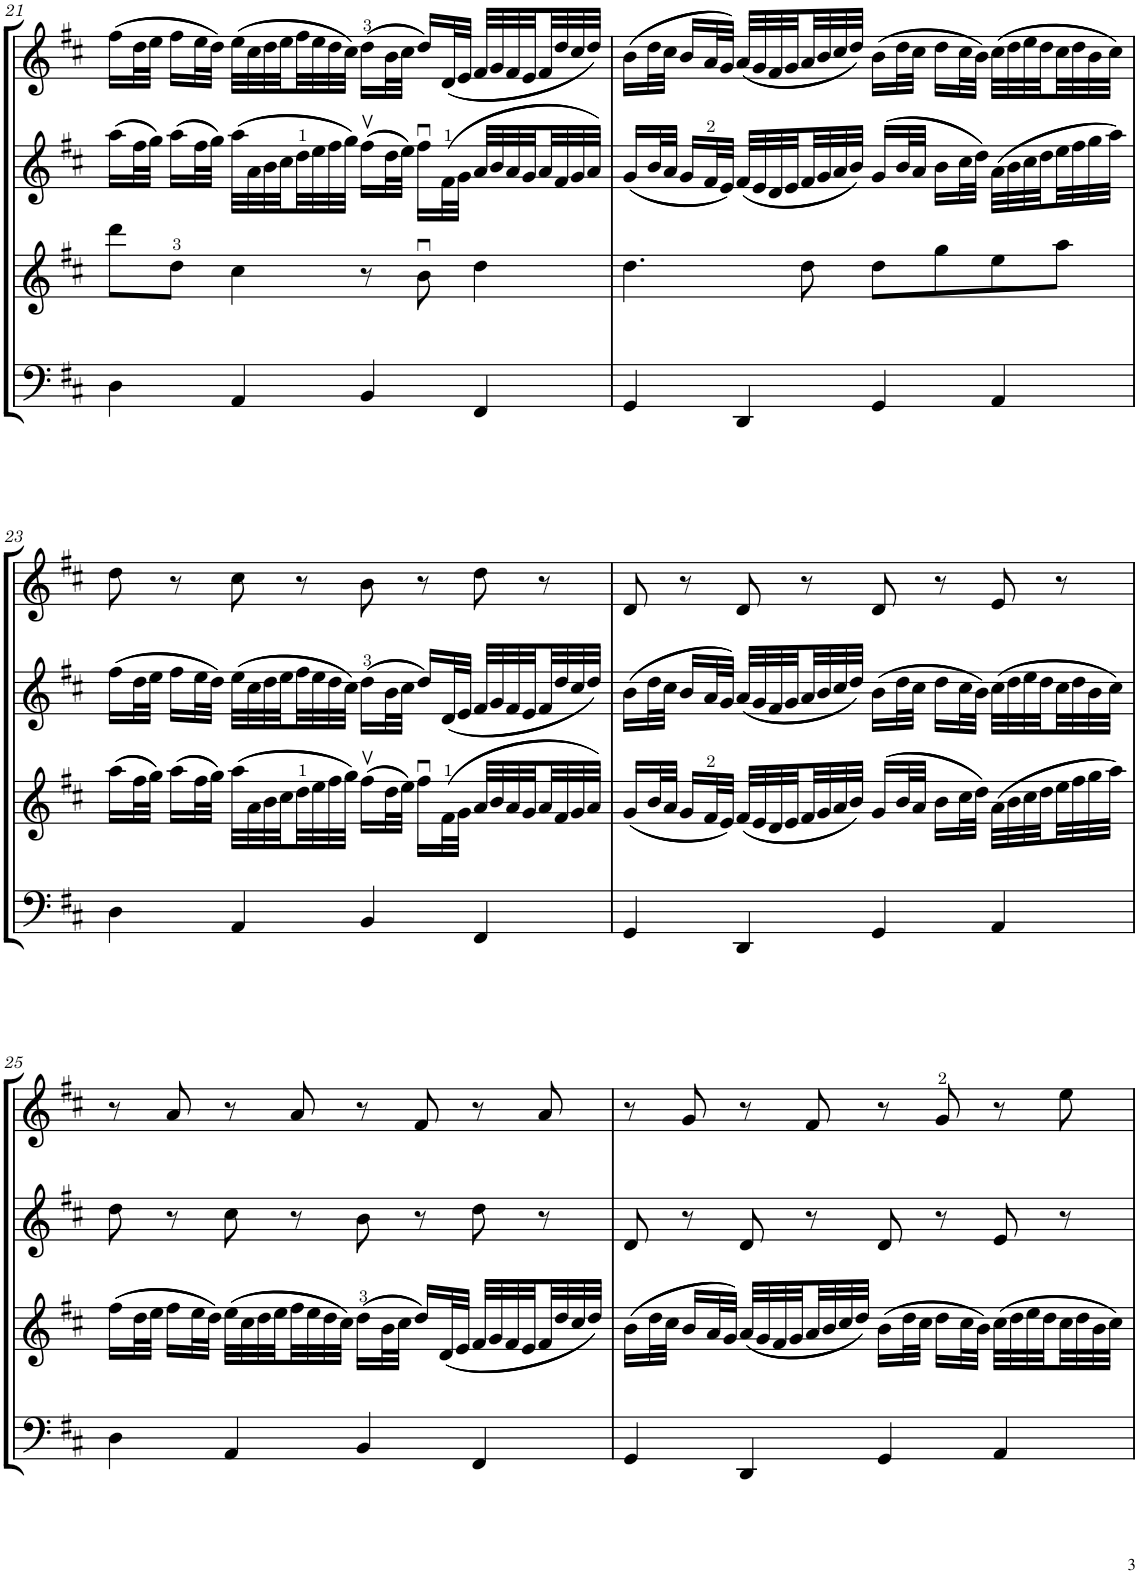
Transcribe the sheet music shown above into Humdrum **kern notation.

**kern	**kern	**kern	**kern
*part4	*part3	*part2	*part1
*staff4	*staff3	*staff2	*staff1
*I"Violoncello	*I"Viola	*I"Violin II	*I"Violin I
*I'Vc	*I'Vla	*I'Vln	*I'Vln
!!LO:PB:g=z
*clefF4	*clefG2	*clefG2	*clefG2
*k[f#c#]	*k[f#c#]	*k[f#c#]	*k[f#c#]
*M4/4	*M4/4	*M4/4	*M4/4
=21	=21	=21	=21
4D\	8ddd\L	((16aa\LL	((16ff#\LL
.	.	32ff#\L	32dd\L
.	.	32gg\JJJ))	32ee\JJJ
.	8dd\J	((16aa\LL	16ff#\LL
.	.	32ff#\L	32ee\L
.	.	32gg\JJJ))	32dd\JJJ))
4AA/	4cc#\	((32aa\LLL	((32ee\LLL
.	.	32a\	32cc#\
.	.	32b\	32dd\
.	.	32cc#\	32ee\
.	.	32dd\	32ff#\
.	.	32ee\	32ee\
.	.	32ff#\	32dd\
.	.	32gg\JJJ))	32cc#\JJJ))
4BB/	8r	((16ff#v\LL	((16dd\LL
.	.	32dd\L	32b\L
.	.	32ee\JJJ))	32cc#\JJJ
.	8bu\	16ff#u\LL	16dd/LL))
.	.	((32f#\L	((32d/L
.	.	32g\JJJ	32e/JJJ
4FF#/	4dd\	32a/LLL	32f#/LLL
.	.	32b/	32g/
.	.	32a/	32f#/
.	.	32g/	32e/
.	.	32a/	32f#/
.	.	32f#/	32dd/
.	.	32g/	32cc#/
.	.	32a/JJJ))	32dd/JJJ))
=22	=22	=22	=22
4GG/	4.dd\	((16g/LL	((16b\LL
.	.	32b/L	32dd\L
.	.	32a/JJJ	32cc#\JJJ
.	.	16g/LL	16b/LL
.	.	32f#/L	32a/L
.	.	32e/JJJ))	32g/JJJ))
4DD/	.	((32f#/LLL	((32a/LLL
.	.	32e/	32g/
.	.	32d/	32f#/
.	.	32e/	32g/
.	8dd\	32f#/	32a/
.	.	32g/	32b/
.	.	32a/	32cc#/
.	.	32b/JJJ))	32dd/JJJ))
4GG/	8dd\L	((16g/LL	((16b\LL
.	.	32b/L	32dd\L
.	.	32a/JJJ	32cc#\JJJ
.	8gg\	16b\LL	16dd\LL
.	.	32cc#\L	32cc#\L
.	.	32dd\JJJ))	32b\JJJ))
4AA/	8ee\	((32a\LLL	((32cc#\LLL
.	.	32b\	32dd\
.	.	32cc#\	32ee\
.	.	32dd\	32dd\
.	8aa\J	32ee\	32cc#\
.	.	32ff#\	32dd\
.	.	32gg\	32b\
.	.	32aa\JJJ))	32cc#\JJJ))
!!LO:LB:g=z
=23	=23	=23	=23
4D\	((16aa\LL	((16ff#\LL	8dd\
.	32ff#\L	32dd\L	.
.	32gg\JJJ))	32ee\JJJ	.
.	((16aa\LL	16ff#\LL	8r
.	32ff#\L	32ee\L	.
.	32gg\JJJ))	32dd\JJJ))	.
4AA/	((32aa\LLL	((32ee\LLL	8cc#\
.	32a\	32cc#\	.
.	32b\	32dd\	.
.	32cc#\	32ee\	.
.	32dd\	32ff#\	8r
.	32ee\	32ee\	.
.	32ff#\	32dd\	.
.	32gg\JJJ))	32cc#\JJJ))	.
4BB/	((16ff#v\LL	((16dd\LL	8b\
.	32dd\L	32b\L	.
.	32ee\JJJ))	32cc#\JJJ	.
.	16ff#u\LL	16dd/LL))	8r
.	((32f#\L	((32d/L	.
.	32g\JJJ	32e/JJJ	.
4FF#/	32a/LLL	32f#/LLL	8dd\
.	32b/	32g/	.
.	32a/	32f#/	.
.	32g/	32e/	.
.	32a/	32f#/	8r
.	32f#/	32dd/	.
.	32g/	32cc#/	.
.	32a/JJJ))	32dd/JJJ))	.
=24	=24	=24	=24
4GG/	((16g/LL	((16b\LL	8d/
.	32b/L	32dd\L	.
.	32a/JJJ	32cc#\JJJ	.
.	16g/LL	16b/LL	8r
.	32f#/L	32a/L	.
.	32e/JJJ))	32g/JJJ))	.
4DD/	((32f#/LLL	((32a/LLL	8d/
.	32e/	32g/	.
.	32d/	32f#/	.
.	32e/	32g/	.
.	32f#/	32a/	8r
.	32g/	32b/	.
.	32a/	32cc#/	.
.	32b/JJJ))	32dd/JJJ))	.
4GG/	((16g/LL	((16b\LL	8d/
.	32b/L	32dd\L	.
.	32a/JJJ	32cc#\JJJ	.
.	16b\LL	16dd\LL	8r
.	32cc#\L	32cc#\L	.
.	32dd\JJJ))	32b\JJJ))	.
4AA/	((32a\LLL	((32cc#\LLL	8e/
.	32b\	32dd\	.
.	32cc#\	32ee\	.
.	32dd\	32dd\	.
.	32ee\	32cc#\	8r
.	32ff#\	32dd\	.
.	32gg\	32b\	.
.	32aa\JJJ))	32cc#\JJJ))	.
!!LO:LB:g=z
=25	=25	=25	=25
4D\	((16ff#\LL	8dd\	8r
.	32dd\L	.	.
.	32ee\JJJ	.	.
.	16ff#\LL	8r	8a/
.	32ee\L	.	.
.	32dd\JJJ))	.	.
4AA/	((32ee\LLL	8cc#\	8r
.	32cc#\	.	.
.	32dd\	.	.
.	32ee\	.	.
.	32ff#\	8r	8a/
.	32ee\	.	.
.	32dd\	.	.
.	32cc#\JJJ))	.	.
4BB/	((16dd\LL	8b\	8r
.	32b\L	.	.
.	32cc#\JJJ	.	.
.	16dd/LL))	8r	8f#/
.	((32d/L	.	.
.	32e/JJJ	.	.
4FF#/	32f#/LLL	8dd\	8r
.	32g/	.	.
.	32f#/	.	.
.	32e/	.	.
.	32f#/	8r	8a/
.	32dd/	.	.
.	32cc#/	.	.
.	32dd/JJJ))	.	.
=26	=26	=26	=26
4GG/	((16b\LL	8d/	8r
.	32dd\L	.	.
.	32cc#\JJJ	.	.
.	16b/LL	8r	8g/
.	32a/L	.	.
.	32g/JJJ))	.	.
4DD/	((32a/LLL	8d/	8r
.	32g/	.	.
.	32f#/	.	.
.	32g/	.	.
.	32a/	8r	8f#/
.	32b/	.	.
.	32cc#/	.	.
.	32dd/JJJ))	.	.
4GG/	((16b\LL	8d/	8r
.	32dd\L	.	.
.	32cc#\JJJ	.	.
.	16dd\LL	8r	8g/
.	32cc#\L	.	.
.	32b\JJJ))	.	.
4AA/	((32cc#\LLL	8e/	8r
.	32dd\	.	.
.	32ee\	.	.
.	32dd\	.	.
.	32cc#\	8r	8ee\
.	32dd\	.	.
.	32b\	.	.
.	32cc#\JJJ))	.	.
=	=	=	=
*-	*-	*-	*-
